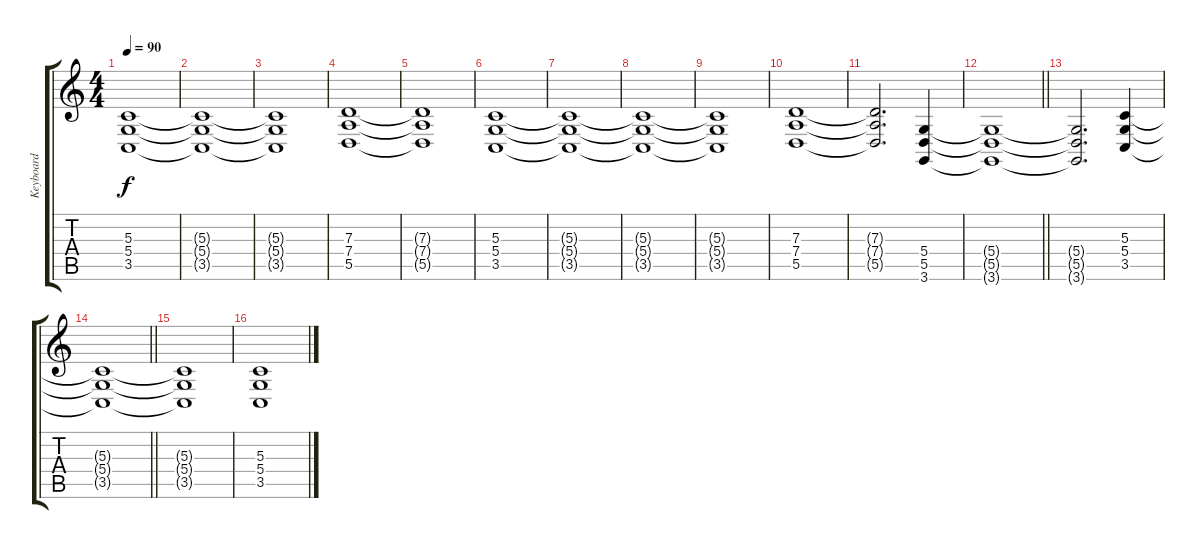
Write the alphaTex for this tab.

\track ("Keyboard" "Keyboard") {instrument synthstrings2}
\staff {score tabs}
\tuning (E4 B3 G3 D3 A2 E2) {hide}
\ts (4 4)
\tempo 90
\clef g2
\ks c
(5.3{t} 5.4{t} 3.5{t}).1{dy f} |
(5.3{t} 5.4{t} 3.5{t}).1 |
(5.3{t} 5.4{t} 3.5{t}).1 |
(7.3 7.4 5.5).1 |
(7.3{t} 7.4{t} 5.5{t}).1 |
(5.3 5.4 3.5).1 |
(5.3{t} 5.4{t} 3.5{t}).1 |
(5.3{t} 5.4{t} 3.5{t}).1 |
(5.3{t} 5.4{t} 3.5{t}).1 |
(7.3 7.4 5.5).1 |
(7.3{t} 7.4{t} 5.5{t}).2{d} (5.4 5.5 3.6).4 |
\barLineRight lightlight
(5.4{t} 5.5{t} 3.6{t}).1 |
(5.4{t} 5.5{t} 3.6{t}).2{d} (5.3 5.4 3.5).4 |
\barLineRight lightlight
(5.3{t} 5.4{t} 3.5{t}).1 |
\section ("" "")
(5.3{t} 5.4{t} 3.5{t}).1 |
(5.3 5.4 3.5).1
